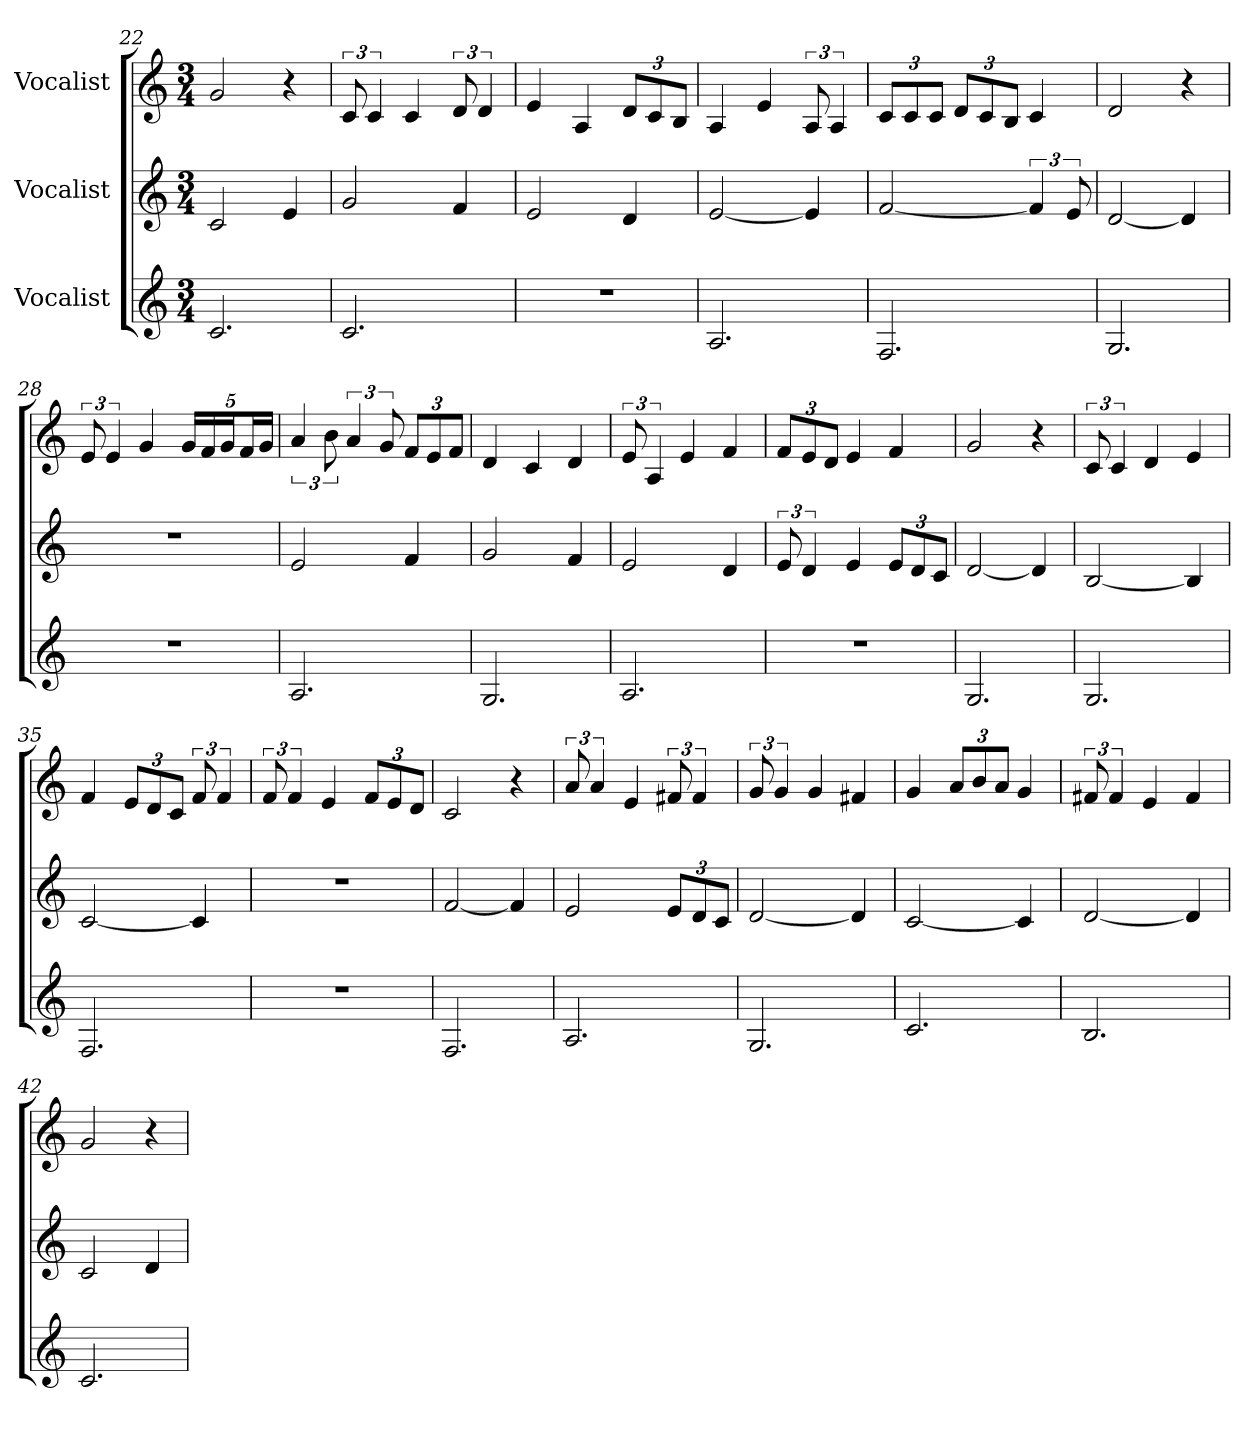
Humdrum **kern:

**kern	**kern	**kern
*part3	*part2	*part1
*staff3	*staff2	*staff1
*I"Vocalist	*I"Vocalist	*I"Vocalist
*k[]	*k[]	*k[]
*M3/4	*M3/4	*M3/4
=22	=22	=22
2.c	2c	2g
.	4e	4r
=23	=23	=23
2.c	2g	12c
.	.	6c
.	.	4c
.	4f	12d
.	.	6d
=24	=24	=24
2.r	2e	4e
.	.	4A
.	4d	12dL
.	.	12c
.	.	12BJ
=25	=25	=25
2.A	[2e	4A
.	.	4e
.	4e]	12A
.	.	6A
=26	=26	=26
2.F	[2f	12cL
.	.	12c
.	.	12cJ
.	.	12dL
.	.	12c
.	.	12BJ
.	6f]	4c
.	12e	.
=27	=27	=27
2.G	[2d	2d
.	4d]	4r
=28	=28	=28
2.r	2.r	12e
.	.	6e
.	.	4g
.	.	20gLL
.	.	20f
.	.	20gJ
.	.	20fL
.	.	20gJJ
=29	=29	=29
2.A	2e	6a
.	.	12b
.	.	6a
.	.	12g
.	4f	12fL
.	.	12e
.	.	12fJ
=30	=30	=30
2.G	2g	4d
.	.	4c
.	4f	4d
=31	=31	=31
2.A	2e	12e
.	.	6A
.	.	4e
.	4d	4f
=32	=32	=32
2.r	12e	12fL
.	6d	12e
.	.	12dJ
.	4e	4e
.	12eL	4f
.	12d	.
.	12cJ	.
=33	=33	=33
2.G	[2d	2g
.	4d]	4r
=34	=34	=34
2.G	[2B	12c
.	.	6c
.	.	4d
.	4B]	4e
=35	=35	=35
2.F	[2c	4f
.	.	12eL
.	.	12d
.	.	12cJ
.	4c]	12f
.	.	6f
=36	=36	=36
2.r	2.r	12f
.	.	6f
.	.	4e
.	.	12fL
.	.	12e
.	.	12dJ
=37	=37	=37
2.F	[2f	2c
.	4f]	4r
=38	=38	=38
2.A	2e	12a
.	.	6a
.	.	4e
.	12eL	12f#X
.	12d	6f#
.	12cJ	.
=39	=39	=39
2.G	[2d	12g
.	.	6g
.	.	4g
.	4d]	4f#X
=40	=40	=40
2.c	[2c	4g
.	.	12aL
.	.	12b
.	.	12aJ
.	4c]	4g
=41	=41	=41
2.B	[2d	12f#X
.	.	6f#
.	.	4e
.	4d]	4f#
=42	=42	=42
2.c	2c	2g
.	4d	4r
=	=	=
*-	*-	*-
